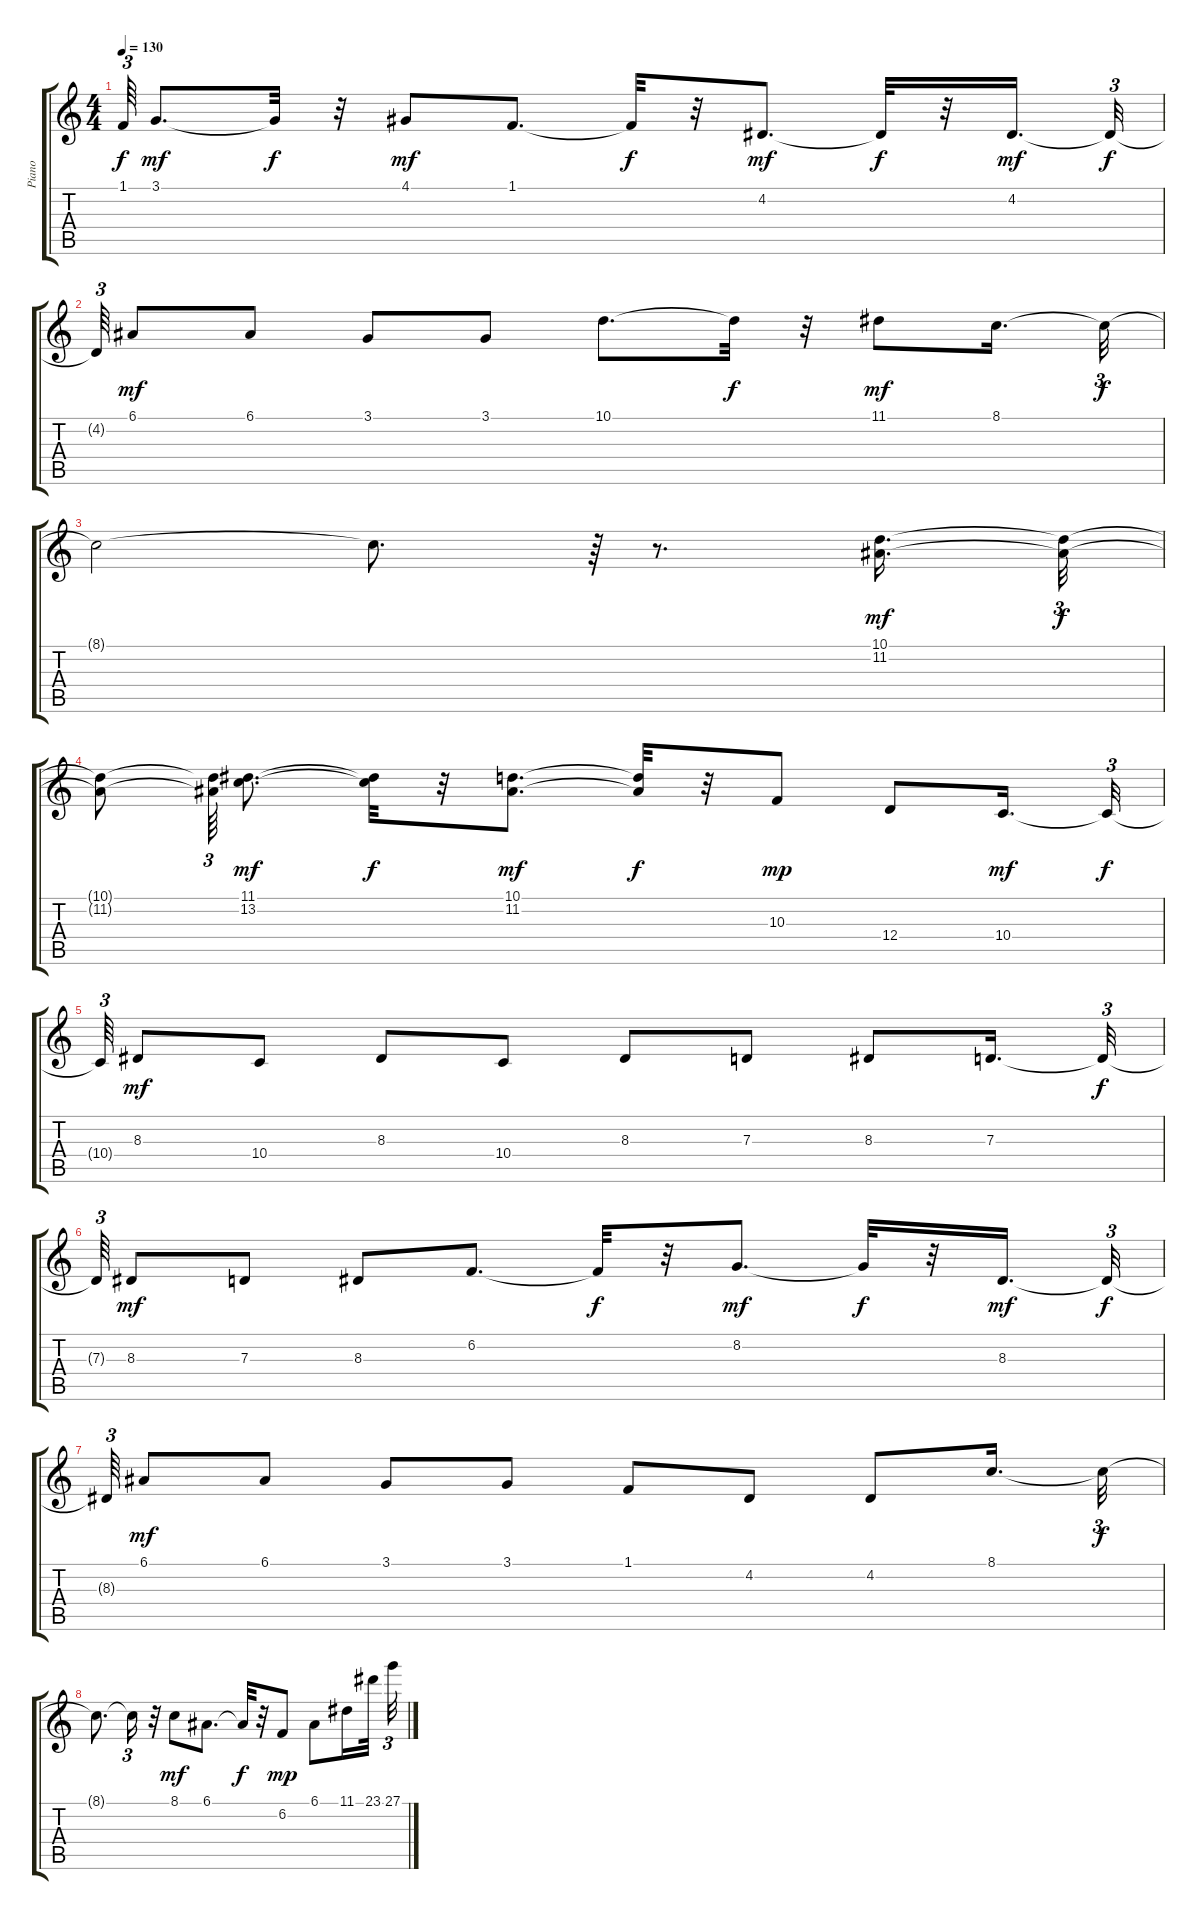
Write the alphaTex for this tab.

\track ("Piano" "Piano") {instrument acousticgrandpiano}
\staff {score tabs}
\tuning (E4 B3 G3 D3 A2 E2) {hide}
\ts (4 4)
\tempo 130
\clef g2
\ks c
1.1{t}.64{tu (3 2) dy f} 3.1.8{d dy mf} 3.1{t}.32{dy f} r.32 4.1.8{dy mf} 1.1.8{d} 1.1{t}.32{dy f} r.32 4.2.8{d dy mf} 4.2{t}.32{dy f} r.32 4.2.16{d dy mf} 4.2{t}.32{tu (3 2) dy f} |
4.2{t}.64{tu (3 2)} 6.1.8{dy mf} 6.1.8 3.1.8 3.1.8 10.1.8{d} 10.1{t}.32{dy f} r.32 11.1.8{dy mf} 8.1.16{d} 8.1{t}.32{tu (3 2) dy f} |
8.1{t}.2 8.1{t}.8{d} r.64{tu (3 2)} r.8{d} (10.1 11.2).16{d dy mf} (10.1{t} 11.2{t}).32{tu (3 2) dy f} |
(10.1{t} 11.2{t}).8 (10.1{t} 11.2{t}).64{tu (3 2)} (11.1 13.2).8{d dy mf} (11.1{t} 13.2{t}).32{dy f} r.32 (10.1 11.2).8{d dy mf} (10.1{t} 11.2{t}).32{dy f} r.32 10.3.8{dy mp} 12.4.8 10.4.16{d dy mf} 10.4{t}.32{tu (3 2) dy f} |
10.4{t}.64{tu (3 2)} 8.3.8{dy mf} 10.4.8 8.3.8 10.4.8 8.3.8 7.3.8 8.3.8 7.3.16{d} 7.3{t}.32{tu (3 2) dy f} |
7.3{t}.64{tu (3 2)} 8.3.8{dy mf} 7.3.8 8.3.8 6.2.8{d} 6.2{t}.32{dy f} r.32 8.2.8{d dy mf} 8.2{t}.32{dy f} r.32 8.3.16{d dy mf} 8.3{t}.32{tu (3 2) dy f} |
8.3{t}.64{tu (3 2)} 6.1.8{dy mf} 6.1.8 3.1.8 3.1.8 1.1.8 4.2.8 4.2.8 8.1.16{d} 8.1{t}.32{tu (3 2) dy f} |
8.1{t}.8{d} 8.1{t}.16{tu (3 2)} r.32 8.1.8{dy mf} 6.1.8{d} 6.1{t}.32{dy f} r.32 6.2.8{dy mp} 6.1.8 11.1.16 23.1.32 27.1.32{tu (3 2)}
